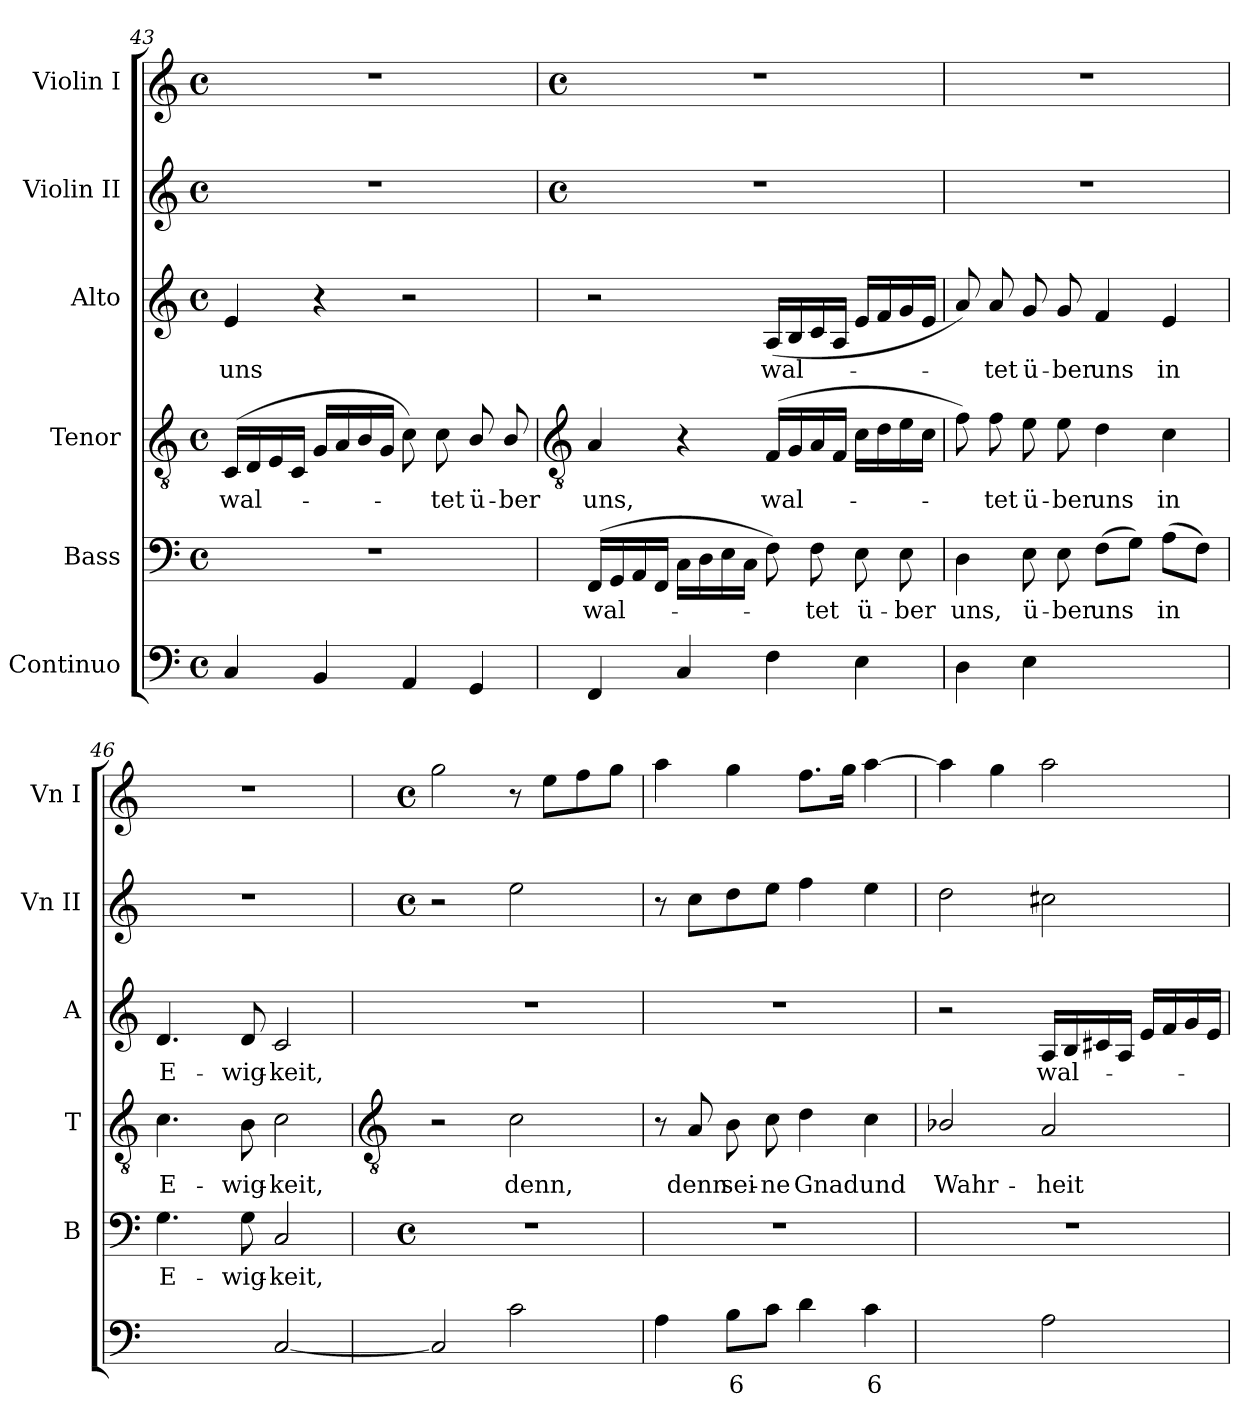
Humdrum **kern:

**kern	**text	**kern	**text	**kern	**text	**kern	**text	**kern	**kern
*part6	*part6	*part5	*part5	*part4	*part4	*part3	*part3	*part2	*part1
*staff6	*staff6	*staff5	*staff5	*staff4	*staff4	*staff3	*staff3	*staff2	*staff1
*I"Continuo	*	*I"Bass	*	*I"Tenor	*	*I"Alto	*	*I"Violin II	*I"Violin I
*	*	*I'B	*	*I'T	*	*I'A	*	*I'Vn II	*I'Vn I
*clefF4	*	*clefF4	*	*clefGv2	*	*clefG2	*	*clefG2	*clefG2
*k[]	*	*k[]	*	*k[]	*	*k[]	*	*k[]	*k[]
*C:	*	*C:	*	*C:	*	*C:	*	*C:	*C:
*M4/4	*	*M4/4	*	*M4/4	*	*M4/4	*	*M4/4	*M4/4
*met(c)	*	*met(c)	*	*met(c)	*	*met(c)	*	*met(c)	*met(c)
=43	=43	=43	=43	=43	=43	=43	=43	=43	=43
!	!	!	!	!	!LO:LY:b	!	!LO:LY:b	!	!
4C	.	1r	.	(<16CLL	wal-	4e	uns	1r	1r
.	.	.	.	16D	.	.	.	.	.
.	.	.	.	16E	.	.	.	.	.
.	.	.	.	16CJJ	.	.	.	.	.
4BB	.	.	.	16GLL	.	4r	.	.	.
.	.	.	.	16A	.	.	.	.	.
.	.	.	.	16B	.	.	.	.	.
.	.	.	.	16GJJ	.	.	.	.	.
4AA	.	.	.	8c)	.	2r	.	.	.
!	!	!	!	!	!LO:LY:b	!	!	!	!
.	.	.	.	8c	tet	.	.	.	.
!	!	!	!	!	!LO:LY:b	!	!	!	!
4GG	.	.	.	8B/	ü-	.	.	.	.
!	!	!	!	!	!LO:LY:b	!	!	!	!
.	.	.	.	8B/	-ber	.	.	.	.
!!LO:LB:g=z
=44	=44	=44	=44	=44	=44	=44	=44	=44	=44
*	*	*	*	*clefGv2	*	*	*	*	*
*	*	*	*	*	*	*	*	*M4/4	*M4/4
*	*	*	*	*	*	*	*	*met(c)	*met(c)
!	!	!	!LO:LY:b	!	!LO:LY:b	!	!	!	!
4FF	.	(>16FFLL	wal-	4A	uns,	2r	.	1r	1r
.	.	16GG	.	.	.	.	.	.	.
.	.	16AA	.	.	.	.	.	.	.
.	.	16FFJJ	.	.	.	.	.	.	.
4C	.	16CLL	.	4r	.	.	.	.	.
.	.	16D	.	.	.	.	.	.	.
.	.	16E	.	.	.	.	.	.	.
.	.	16CJJ	.	.	.	.	.	.	.
!	!	!	!	!	!LO:LY:b	!	!LO:LY:b	!	!
4F	.	8F)	.	(<16FLL	wal-	(<16ALL	wal-	.	.
.	.	.	.	16G	.	16B	.	.	.
!	!	!	!LO:LY:b	!	!	!	!	!	!
.	.	8F	tet	16A	.	16c	.	.	.
.	.	.	.	16FJJ	.	16AJJ	.	.	.
!	!	!	!LO:LY:b	!	!	!	!	!	!
4E	.	8E	ü-	16cLL	.	16eLL	.	.	.
.	.	.	.	16d	.	16f	.	.	.
!	!	!	!LO:LY:b	!	!	!	!	!	!
.	.	8E	-ber	16e	.	16g	.	.	.
.	.	.	.	16cJJ	.	16eJJ	.	.	.
=45	=45	=45	=45	=45	=45	=45	=45	=45	=45
!	!	!	!LO:LY:b	!	!	!	!	!	!
4D	.	4D	uns,	8f)	.	8a)	.	1r	1r
!	!	!	!	!	!LO:LY:b	!	!LO:LY:b	!	!
.	.	.	.	8f	tet	8a	tet	.	.
!	!	!	!LO:LY:b	!	!LO:LY:b	!	!LO:LY:b	!	!
4E	.	8E	ü-	8e	ü-	8g	ü-	.	.
!	!	!	!LO:LY:b	!	!LO:LY:b	!	!LO:LY:b	!	!
.	.	8E	-ber	8e	-ber	8g	-ber	.	.
!	!LO:LY:b	!	!LO:LY:b	!	!LO:LY:b	!	!LO:LY:b	!	!
[4Fyy	6	(>8FL	uns	4d	uns	4f	uns	.	.
.	.	8GJ)	.	.	.	.	.	.	.
!	!LO:LY:b	!	!LO:LY:b	!	!LO:LY:b	!	!LO:LY:b	!	!
4Fyy]	5	(>8AL	in	4c	in	4e	in	.	.
.	.	8FJ)	.	.	.	.	.	.	.
=46	=46	=46	=46	=46	=46	=46	=46	=46	=46
!	!LO:LY:b	!	!LO:LY:b	!	!LO:LY:b	!	!LO:LY:b	!	!
[4Gyy	4	4.G	E-	4.c	E-	4.d	E-	1r	1r
!	!LO:LY:b	!	!	!	!	!	!	!	!
4Gyy]	3	.	.	.	.	.	.	.	.
!	!	!	!LO:LY:b	!	!LO:LY:b	!	!LO:LY:b	!	!
.	.	8G	-wig-	8B	-wig-	8d	-wig-	.	.
!	!	!	!LO:LY:b	!	!LO:LY:b	!	!LO:LY:b	!	!
[2C	.	2C	-keit,	2c	-keit,	2c	-keit,	.	.
!!LO:LB:g=z
=47	=47	=47	=47	=47	=47	=47	=47	=47	=47
*	*	*	*	*clefGv2	*	*	*	*	*
*	*	*	*	*	*	*	*	*k[]	*k[]
*	*	*	*	*	*	*	*	*C:	*C:
*	*	*M4/4	*	*	*	*	*	*M4/4	*M4/4
*	*	*met(c)	*	*	*	*	*	*met(c)	*met(c)
2C]	.	1r	.	2r	.	1r	.	2r	2gg
!	!	!	!	!	!LO:LY:b	!	!	!	!
2c	.	.	.	2c	denn,	.	.	2ee	8r
.	.	.	.	.	.	.	.	.	8eeL
.	.	.	.	.	.	.	.	.	8ff
.	.	.	.	.	.	.	.	.	8ggJ
=48	=48	=48	=48	=48	=48	=48	=48	=48	=48
4A	.	1r	.	8r	.	1r	.	8r	4aa
!	!	!	!	!	!LO:LY:b	!	!	!	!
.	.	.	.	8A	denn	.	.	8ccL	.
!	!LO:LY:b	!	!	!	!LO:LY:b	!	!	!	!
8BL	6	.	.	8B	sei-	.	.	8dd	4gg
!	!	!	!	!	!LO:LY:b	!	!	!	!
8cJ	.	.	.	8c	-ne	.	.	8eeJ	.
!	!	!	!	!	!LO:LY:b	!	!	!	!
4d	.	.	.	4d	Gnad	.	.	4ff	8.ffL
.	.	.	.	.	.	.	.	.	16ggJ
!	!LO:LY:b	!	!	!	!LO:LY:b	!	!	!	!
4c	6	.	.	4c	und	.	.	4ee	[4aa
=49	=49	=49	=49	=49	=49	=49	=49	=49	=49
!	!LO:LY:b	!	!	!	!LO:LY:b	!	!	!	!
[4B-Xyy	7	1r	.	2B-X/	Wahr-	2r	.	2dd	4aa]
!	!LO:LY:b	!	!	!	!	!	!	!	!
4B-yy]	6	.	.	.	.	.	.	.	4gg
!	!	!	!	!	!LO:LY:b	!	!LO:LY:b	!	!
2A	.	.	.	2A	-heit	16ALL	wal-	2cc#X	2aa
.	.	.	.	.	.	16B	.	.	.
.	.	.	.	.	.	16c#X	.	.	.
.	.	.	.	.	.	16AJJ	.	.	.
.	.	.	.	.	.	16eLL	.	.	.
.	.	.	.	.	.	16f	.	.	.
.	.	.	.	.	.	16g	.	.	.
.	.	.	.	.	.	16eJJ	.	.	.
=	=	=	=	=	=	=	=	=	=
*-	*-	*-	*-	*-	*-	*-	*-	*-	*-
